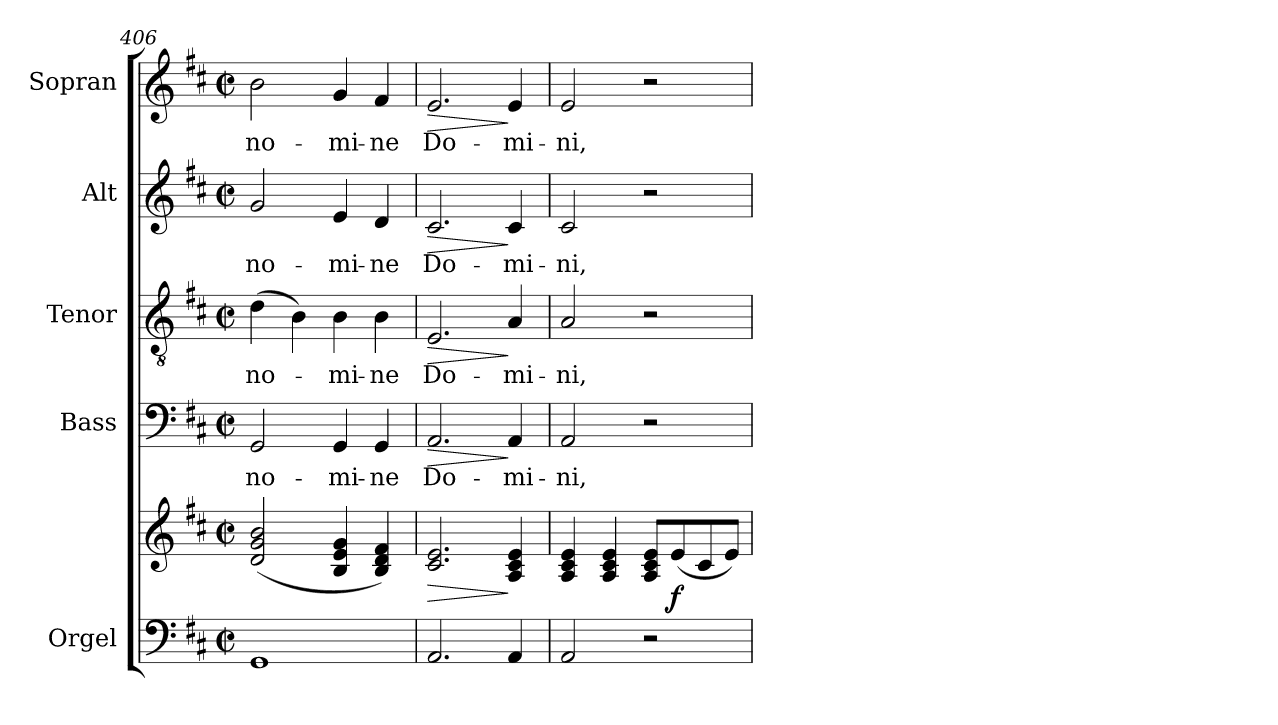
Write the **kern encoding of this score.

**kern	**kern	**dynam	**kern	**text	**dynam	**kern	**text	**dynam	**kern	**text	**dynam	**kern	**text	**dynam
*part5	*part5	*part5	*part4	*part4	*part4	*part3	*part3	*part3	*part2	*part2	*part2	*part1	*part1	*part1
*staff6	*staff5	*staff5/6	*staff4	*staff4	*staff4	*staff3	*staff3	*staff3	*staff2	*staff2	*staff2	*staff1	*staff1	*staff1
*I"Orgel	*	*	*I"Bass	*	*	*I"Tenor	*	*	*I"Alt	*	*	*I"Sopran	*	*
*I'Org.	*	*	*I'B.	*	*	*I'T.	*	*	*I'A.	*	*	*I'S.	*	*
*clefF4	*clefG2	*	*clefF4	*	*	*clefGv2	*	*	*clefG2	*	*	*clefG2	*	*
*k[f#c#]	*k[f#c#]	*	*k[f#c#]	*	*	*k[f#c#]	*	*	*k[f#c#]	*	*	*k[f#c#]	*	*
*D:	*D:	*	*D:	*	*	*D:	*	*	*D:	*	*	*D:	*	*
*M2/2	*M2/2	*	*M2/2	*	*	*M2/2	*	*	*M2/2	*	*	*M2/2	*	*
*met(c|)	*met(c|)	*	*met(c|)	*	*	*met(c|)	*	*	*met(c|)	*	*	*met(c|)	*	*
=406	=406	=406	=406	=406	=406	=406	=406	=406	=406	=406	=406	=406	=406	=406
!	!	!	!	!LO:LY:b	!	!	!LO:LY:b	!	!	!LO:LY:b	!	!	!LO:LY:b	!
1GG	(<2d/ 2g/ 2b/	.	2GG/	no-	.	(>4d\	no-	.	2g/	no-	.	2b\	no-	.
.	.	.	.	.	.	4B\)	.	.	.	.	.	.	.	.
!	!	!	!	!LO:LY:b	!	!	!LO:LY:b	!	!	!LO:LY:b	!	!	!LO:LY:b	!
.	4B/ 4e/ 4g/	.	4GG/	-mi-	.	4B\	-mi-	.	4e/	-mi-	.	4g/	-mi-	.
!	!	!	!	!LO:LY:b	!	!	!LO:LY:b	!	!	!LO:LY:b	!	!	!LO:LY:b	!
.	4B/ 4d/ 4f#/)	.	4GG/	-ne	.	4B\	-ne	.	4d/	-ne	.	4f#/	-ne	.
=407	=407	=407	=407	=407	=407	=407	=407	=407	=407	=407	=407	=407	=407	=407
!	!	!LO:HP:b	!	!LO:LY:b	!LO:HP:b	!	!LO:LY:b	!LO:HP:b	!	!LO:LY:b	!LO:HP:b	!	!LO:LY:b	!LO:HP:b
2.AA/	2.c#/ 2.e/	>	2.AA/	Do-	>	2.E/	Do-	>	2.c#/	Do-	>	2.e/	Do-	>
!	!	!	!	!LO:LY:b	!	!	!LO:LY:b	!	!	!LO:LY:b	!	!	!LO:LY:b	!
4AA/	4A/ 4c#/ 4e/	]	4AA/	-mi-	]	4A/	-mi-	]	4c#/	-mi-	]	4e/	-mi-	]
!!LO:PB:g=z
=408	=408	=408	=408	=408	=408	=408	=408	=408	=408	=408	=408	=408	=408	=408
!	!	!	!	!LO:LY:b	!	!	!LO:LY:b	!	!	!LO:LY:b	!	!	!LO:LY:b	!
2AA/	4A/ 4c#/ 4e/	.	2AA/	-ni,	.	2A/	-ni,	.	2c#/	-ni,	.	2e/	-ni,	.
.	4A/ 4c#/ 4e/	.	.	.	.	.	.	.	.	.	.	.	.	.
2r	8A/ 8c#/ 8e/L	.	2r	.	.	2r	.	.	2r	.	.	2r	.	.
!	!	!LO:DY:b	!	!	!	!	!	!	!	!	!	!	!	!
.	(<8e/	f	.	.	.	.	.	.	.	.	.	.	.	.
.	8c#/	.	.	.	.	.	.	.	.	.	.	.	.	.
.	8e/J)	.	.	.	.	.	.	.	.	.	.	.	.	.
=	=	=	=	=	=	=	=	=	=	=	=	=	=	=
*-	*-	*-	*-	*-	*-	*-	*-	*-	*-	*-	*-	*-	*-	*-
